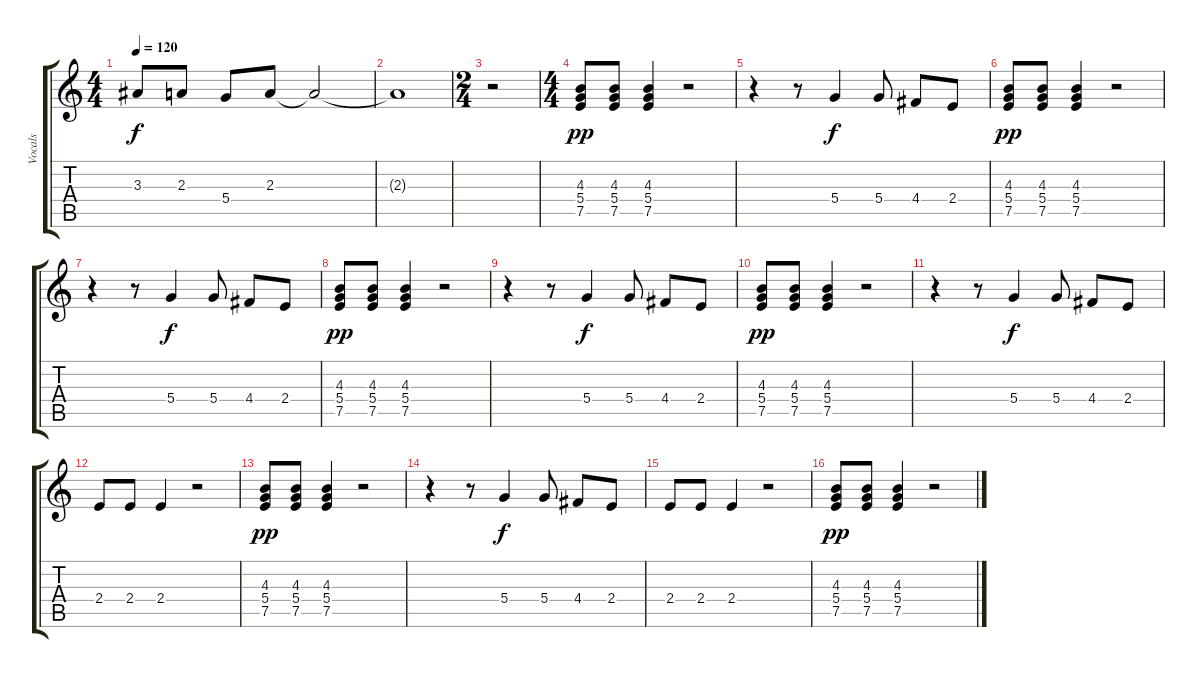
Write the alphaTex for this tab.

\track ("Vocals" "Vocals") {instrument acousticguitarsteel}
\staff {score tabs}
\tuning (E4 B3 G3 D3 A2 E2) {hide}
\ts (4 4)
\tempo 120
\clef g2
\ks c
3.3.8{dy f} 2.3.8 5.4.8 2.3.8 2.3{t}.2 |
2.3{t}.1 |
\ts (2 4)
r.2 |
\ts (4 4)
(4.3 5.4 7.5).8{dy pp} (4.3 5.4 7.5).8 (4.3 5.4 7.5).4 r.2 |
r.4 r.8 5.4.4{dy f} 5.4.8 4.4.8 2.4.8 |
(4.3 5.4 7.5).8{dy pp} (4.3 5.4 7.5).8 (4.3 5.4 7.5).4 r.2 |
r.4 r.8 5.4.4{dy f} 5.4.8 4.4.8 2.4.8 |
(4.3 5.4 7.5).8{dy pp} (4.3 5.4 7.5).8 (4.3 5.4 7.5).4 r.2 |
r.4 r.8 5.4.4{dy f} 5.4.8 4.4.8 2.4.8 |
(4.3 5.4 7.5).8{dy pp} (4.3 5.4 7.5).8 (4.3 5.4 7.5).4 r.2 |
r.4 r.8 5.4.4{dy f} 5.4.8 4.4.8 2.4.8 |
2.4.8 2.4.8 2.4.4 r.2 |
(4.3 5.4 7.5).8{dy pp} (4.3 5.4 7.5).8 (4.3 5.4 7.5).4 r.2 |
r.4 r.8 5.4.4{dy f} 5.4.8 4.4.8 2.4.8 |
2.4.8 2.4.8 2.4.4 r.2 |
(4.3 5.4 7.5).8{dy pp} (4.3 5.4 7.5).8 (4.3 5.4 7.5).4 r.2
